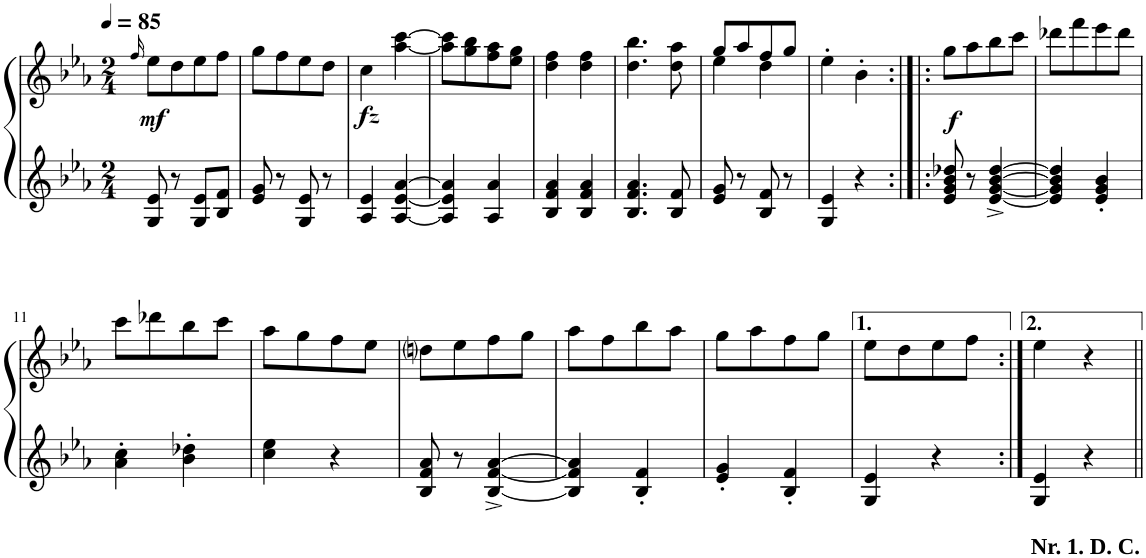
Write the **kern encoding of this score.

**kern	**kern	**dynam
*part1	*part1	*part1
*staff2	*staff1	*staff1/2
*I"Midi_1	*	*
*clefG2	*clefG2	*
*k[b-e-a-]	*k[b-e-a-]	*
*E-:	*E-:	*
*M2/4	*M2/4	*
*MM85	*MM85	*
=1	=1	=1
.	16qff/	.
!	!	!LO:DY:b
8G/ 8e-/	8ee-\L	mf
8r	8dd\	.
8G/ 8e-/L	8ee-\	.
8B-/ 8f/J	8ff\J	.
=2	=2	=2
8e-/ 8g/	8gg\L	.
8r	8ff\	.
8G/ 8e-/	8ee-\	.
8r	8dd\J	.
=3	=3	=3
!	!	!LO:DY:b
4A-/ 4e-/	4cc\	fz
[4A-/ [4e-/ [4a-/	[4aa-\ [4ccc\	.
=4	=4	=4
4A-/] 4e-/] 4a-/]	8aa-\] 8ccc\]L	.
.	8gg\ 8bb-\	.
4A-/ 4a-/	8ff\ 8aa-\	.
.	8ee-\ 8gg\J	.
=5	=5	=5
4B-/ 4f/ 4a-/	4dd\ 4ff\	.
4B-/ 4f/ 4a-/	4dd\ 4ff\	.
=6	=6	=6
4.B-/ 4.f/ 4.a-/	4.dd\ 4.bb-\	.
8B-/ 8f/	8dd\ 8aa-\	.
=7	=7	=7
*	*^	*
8e-/ 8g/	8gg/L	4ee-\	.
8r	8aa-/	.	.
8B-/ 8f/	8ff/	4dd\	.
8r	8gg/J	.	.
*	*v	*v	*
=8	=8	=8
4G/ 4e-/	4ee-'\	.
4r	4b-'\	.
=9:|!|:	=9:|!|:	=9:|!|:
!	!	!LO:DY:b
8e-/ 8g/ 8b-/ 8dd-X/	8gg\L	f
8r	8aa-\	.
[4e-/^ [4g/^ [4b-/^ [4dd-/^	8bb-\	.
.	8ccc\J	.
=10	=10	=10
*	*^	*
4e-/] 4g/] 4b-/] 4dd-/]	8ddd-X\L	2ryy	.
.	8fff\	.	.
4e-/' 4g/' 4b-/'	8eee-\	.	.
.	8ddd-\J	.	.
*	*v	*v	*
!!LO:LB:g=z
=11	=11	=11
4a-\' 4cc\'	8ccc\L	.
.	8ddd-X\	.
4b-\' 4dd-X\'	8bb-\	.
.	8ccc\J	.
=12	=12	=12
4cc\ 4ee-\	8aa-\L	.
.	8gg\	.
4r	8ff\	.
.	8ee-\J	.
=13	=13	=13
8B-/ 8f/ 8a-/	8ddni\L	.
8r	8ee-\	.
[4B-/^ [4f/^ [4a-/^	8ff\	.
.	8gg\J	.
=14	=14	=14
4B-/] 4f/] 4a-/]	8aa-\L	.
.	8ff\	.
4B-/' 4f/'	8bb-\	.
.	8aa-\J	.
=15	=15	=15
4e-/' 4g/'	8gg\L	.
.	8aa-\	.
4B-/' 4f/'	8ff\	.
.	8gg\J	.
=16	=16	=16
4G/ 4e-/	8ee-\L	.
.	8dd\	.
4r	8ee-\	.
.	8ff\J	.
=17:|!	=17:|!	=17:|!
!LO:TX:b:B:t=Nr. 1. D. C.	!	!
4G/ 4e-/	4ee-\	.
4r	4r	.
=||	=||	=||
*-	*-	*-
